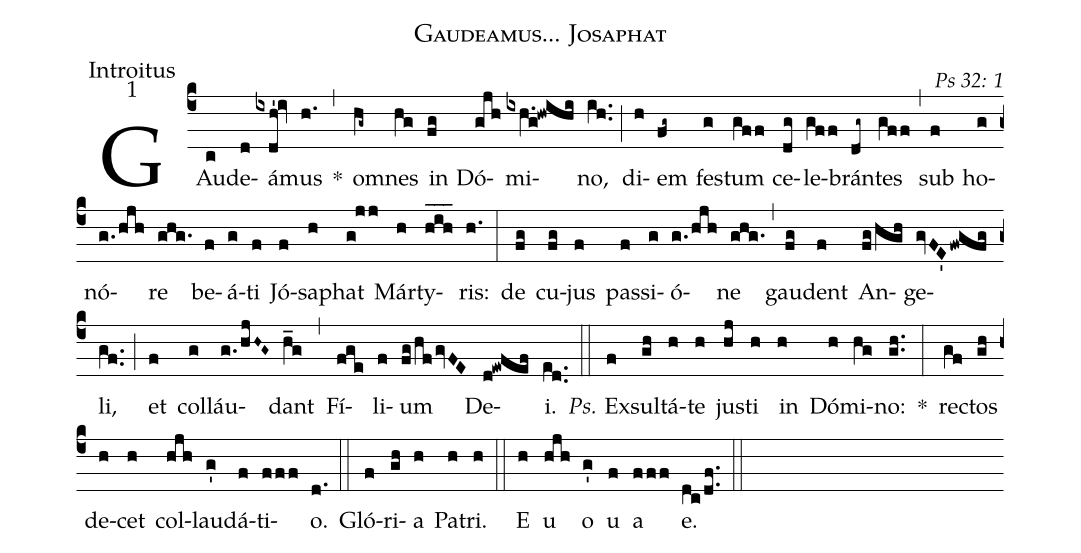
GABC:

name: Gaudeamus... Josaphat;
office-part: Introitus;
mode: 1;
commentary: Ps 32: 1;
%%
(c4) GAu(c)de(d)á(ixdh'!iv)mus(h.) *(,)
om(hg~)nes(hg) in(fg) Dó(gjh)mi(ixh.g!hwihi)no,(ih..) (;) di(h)em(fg~) fes(g)tum(gff) ce(dg)le(gff)brán(dg~)tes(gff) (,) sub(f) ho(g)nó(g./hjh)re(ghg.) be(f)á(g)ti(f) Jó(f)sa(h)phat(g!jj) Már(h)ty(h_i_h_)ris:(h.) (:)
de(fg) cu(fg)jus(f) pas(f)si(g)ó(g./hjh)ne(ghg.) (,) gau(fg)dent(f) An(fg/hgh)ge(gvFE'fwgfg)li,(gf..) (;) et(f) col(g)láu(g./hjH~G~)dant(h_g) (,) Fí(fge)li(f)um(fg/hfgvFE) De(d!ewfef)i.(ed..) (::)
<i>Ps.</i> Ex(f)sul(gh)tá(h)te(h) jus(hj)ti(h) in(h) Dó(h)mi(hg)no:(gh..) *(:)
rec(gf)tos(gh) de(h)cet(h) col(hjh)lau(g')dá(f)ti(fff)o.(d.) (::)
Gló(f)ri(gh)a(h) Pa(h)tri.(h) (::)
<eu>E(h) u(hjh) o(g') u(f) a(fff) e.</eu>(dc/df..) (::)
